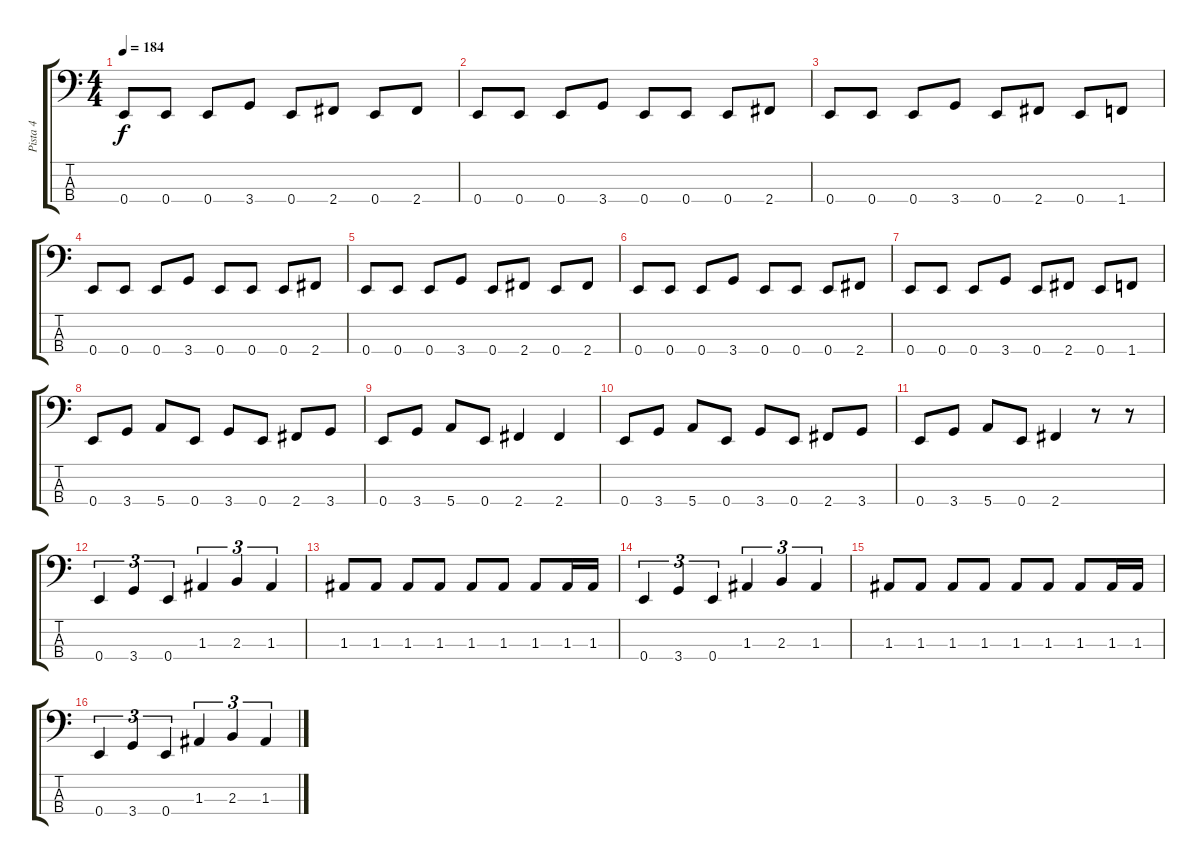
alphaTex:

\track ("Pista 4" "Pista 4") {instrument electricbassfinger}
\staff {score tabs}
\tuning (G2 D2 A1 E1) {hide}
\ts (4 4)
\tempo 184
\clef f4
\ks c
0.4.8{dy f} 0.4.8 0.4.8 3.4.8 0.4.8 2.4.8 0.4.8 2.4.8 |
0.4.8 0.4.8 0.4.8 3.4.8 0.4.8 0.4.8 0.4.8 2.4.8 |
0.4.8 0.4.8 0.4.8 3.4.8 0.4.8 2.4.8 0.4.8 1.4.8 |
0.4.8 0.4.8 0.4.8 3.4.8 0.4.8 0.4.8 0.4.8 2.4.8 |
0.4.8 0.4.8 0.4.8 3.4.8 0.4.8 2.4.8 0.4.8 2.4.8 |
0.4.8 0.4.8 0.4.8 3.4.8 0.4.8 0.4.8 0.4.8 2.4.8 |
0.4.8 0.4.8 0.4.8 3.4.8 0.4.8 2.4.8 0.4.8 1.4.8 |
0.4.8 3.4.8 5.4.8 0.4.8 3.4.8 0.4.8 2.4.8 3.4.8 |
0.4.8 3.4.8 5.4.8 0.4.8 2.4.4 2.4.4 |
0.4.8 3.4.8 5.4.8 0.4.8 3.4.8 0.4.8 2.4.8 3.4.8 |
0.4.8 3.4.8 5.4.8 0.4.8 2.4.4 r.8 r.8 |
0.4.4{tu (3 2)} 3.4.4{tu (3 2)} 0.4.4{tu (3 2)} 1.3.4{tu (3 2)} 2.3.4{tu (3 2)} 1.3.4{tu (3 2)} |
1.3.8 1.3.8 1.3.8 1.3.8 1.3.8 1.3.8 1.3.8 1.3.16 1.3.16 |
0.4.4{tu (3 2)} 3.4.4{tu (3 2)} 0.4.4{tu (3 2)} 1.3.4{tu (3 2)} 2.3.4{tu (3 2)} 1.3.4{tu (3 2)} |
1.3.8 1.3.8 1.3.8 1.3.8 1.3.8 1.3.8 1.3.8 1.3.16 1.3.16 |
0.4.4{tu (3 2)} 3.4.4{tu (3 2)} 0.4.4{tu (3 2)} 1.3.4{tu (3 2)} 2.3.4{tu (3 2)} 1.3.4{tu (3 2)}
